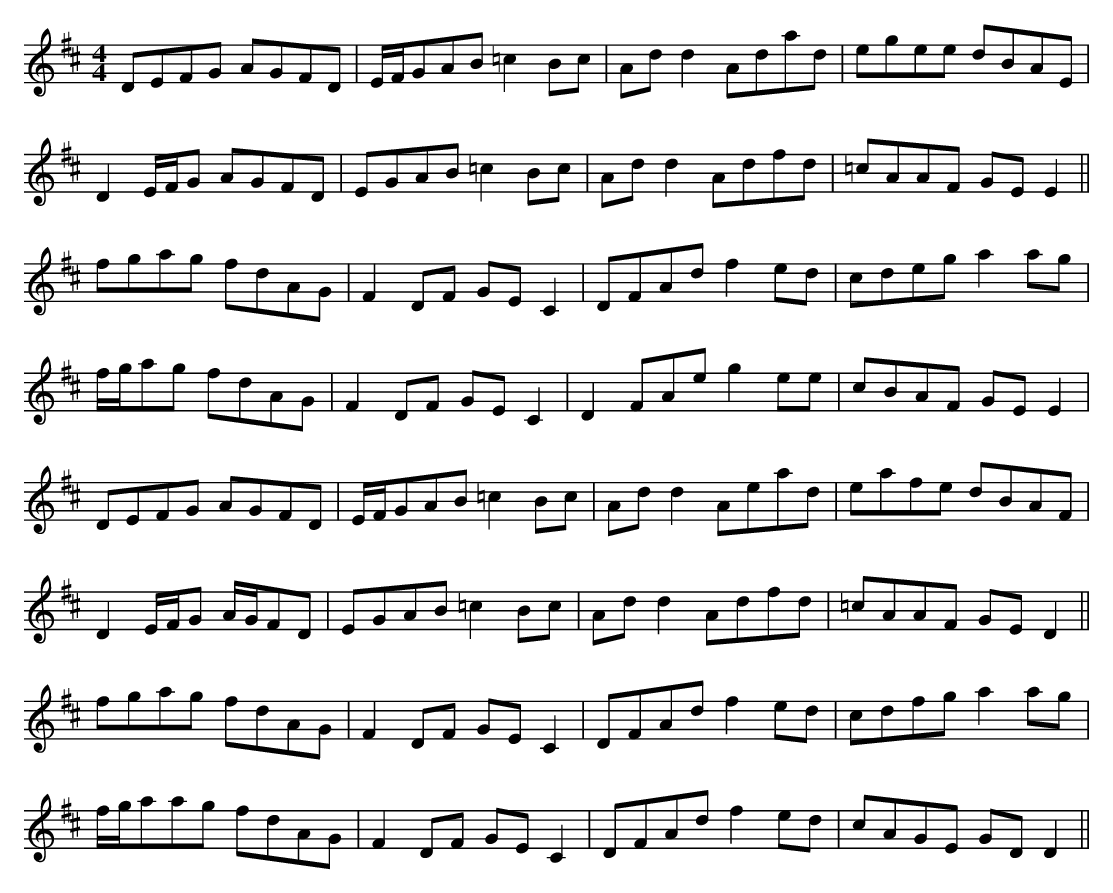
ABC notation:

X:1
M:4/4
K:D
DEFG AGFD|E/F/GAB =c2 Bc|Ad d2 Adad|egee dBAE|
D2 E/F/G AGFD|EGAB =c2 Bc|Ad d2 Adfd|=cAAF GE E2||
fgag fdAG|F2 DF GE C2|DFAd f2 ed|cdeg a2 ag|
f/g/ag fdAG|F2 DF GE C2|D2 FAe g2 ee|cBAF GE E2|
DEFG AGFD|E/F/GAB =c2 Bc|Ad d2 Aead|eafe dBAF|
D2 E/F/G A/G/FD|EGAB =c2 Bc|Ad d2 Adfd|=cAAF GE D2||
fgag fdAG|F2 DF GE C2|DFAd f2 ed|cdfg a2 ag|
f/g/aag fdAG|F2 DF GE C2|DFAd f2 ed|cAGE GD D2||
